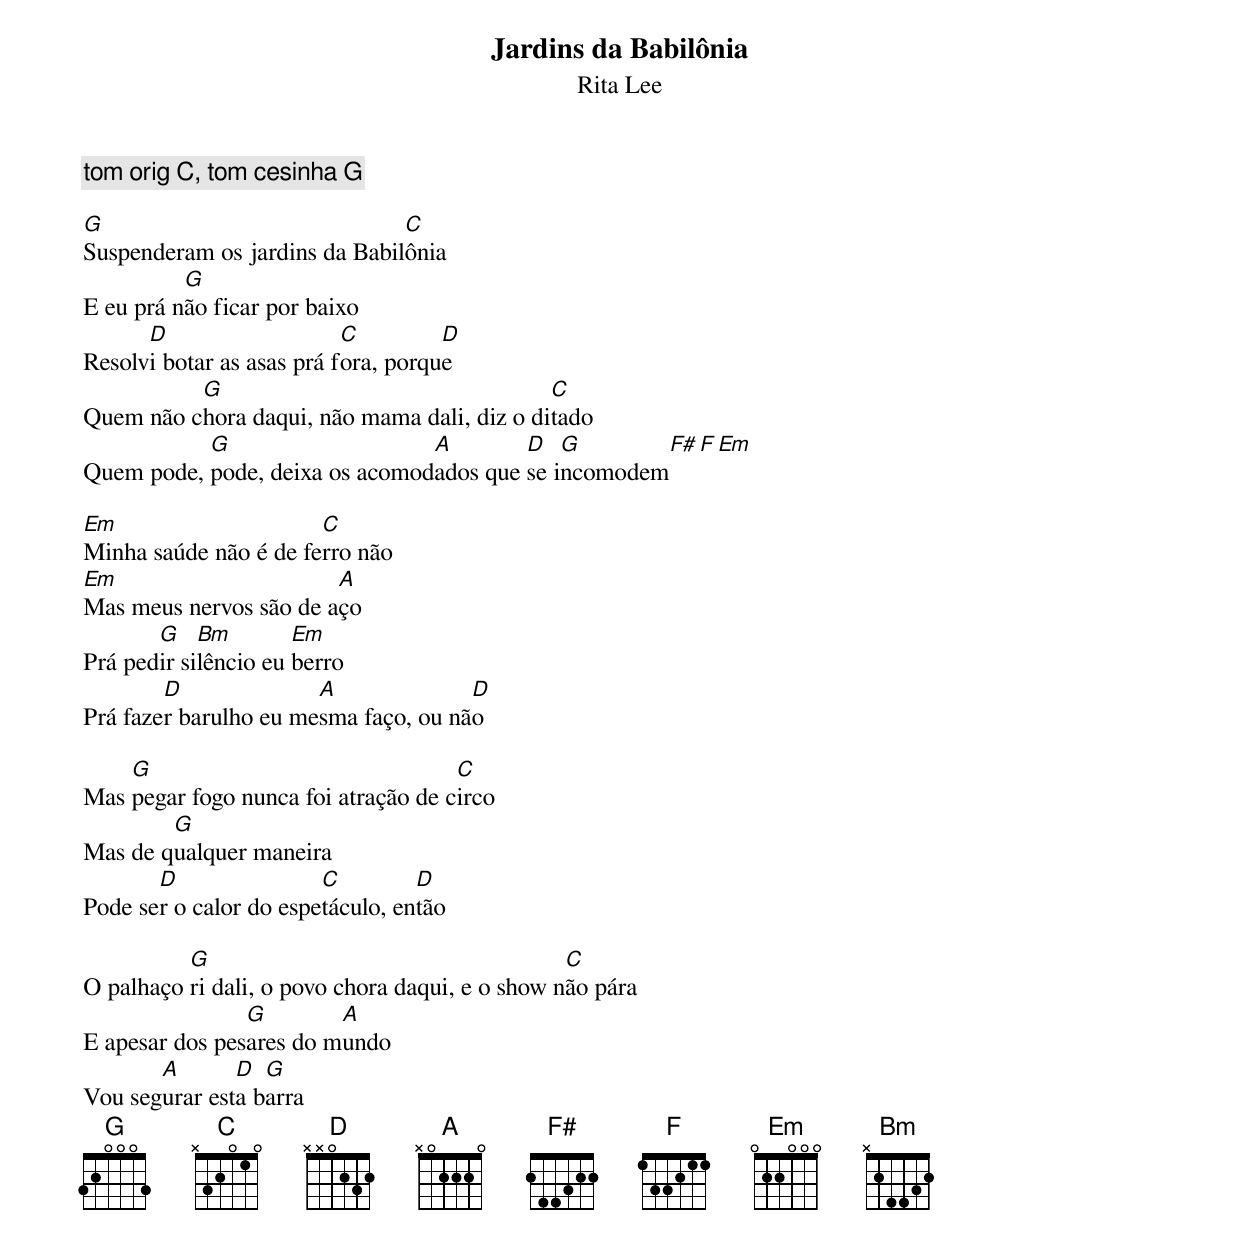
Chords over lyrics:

Jardins da Babilônia
Rita Lee

tom orig C, tom cesinha G

G                              C
Suspenderam os jardins da Babilônia
          G
E eu prá não ficar por baixo
      D                    C         D
Resolvi botar as asas prá fora, porque
          G                                  C
Quem não chora daqui, não mama dali, diz o ditado
           G                    A        D   G       F#  F  Em
Quem pode, pode, deixa os acomodados que se incomodem

Em                     C
Minha saúde não é de ferro não
Em                      A
Mas meus nervos são de aço
       G    Bm        Em
Prá pedir silêncio eu berro
        D              A              D
Prá fazer barulho eu mesma faço, ou não

    G                                C
Mas pegar fogo nunca foi atração de circo
        G
Mas de qualquer maneira
       D                C         D
Pode ser o calor do espetáculo, então

          G                                      C
O palhaço ri dali, o povo chora daqui, e o show não pára
                G        A
E apesar dos pesares do mundo
       A       D  G
Vou segurar esta barra
